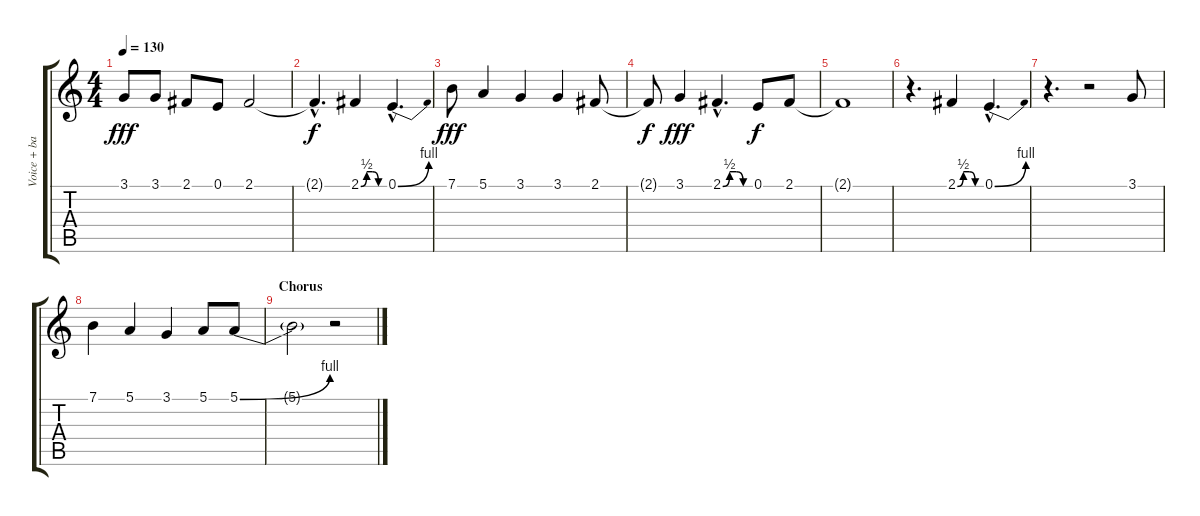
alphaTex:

\track ("Voice + backing Vocals" "Voice + ba") {instrument ocarina}
\staff {score tabs}
\tuning (E4 B3 G3 D3 A2 E2) {hide}
\ts (4 4)
\tempo 130
\clef g2
\ks c
3.1.8{dy fff} 3.1.8 2.1.8 0.1.8 2.1.2 |
2.1{hac t}.4{d dy f} 2.1{be (custom 0 0 15 2 30 2 45 0 60 0)}.4 0.1{be (bend 0 0 60 4) hac}.4{d} |
7.1.8{dy fff} 5.1.4 3.1.4 3.1.4 2.1.8 |
2.1{t}.8{dy f} 3.1.4{dy fff} 2.1{be (custom 0 0 15 2 30 2 45 0 60 0) hac}.4{d} 0.1.8{dy f} 2.1.8 |
2.1{t}.1 |
r.4{d} 2.1{be (custom 0 0 15 2 30 2 45 0 60 0)}.4 0.1{be (bend 0 0 60 4) hac}.4{d} |
r.4{d} r.2 3.1.8 |
7.1.4 5.1.4 3.1.4 5.1.8 5.1{be (bend 0 0 60 4)}.8 |
\section ("" "Chorus")
5.1{t}.2 r.2
